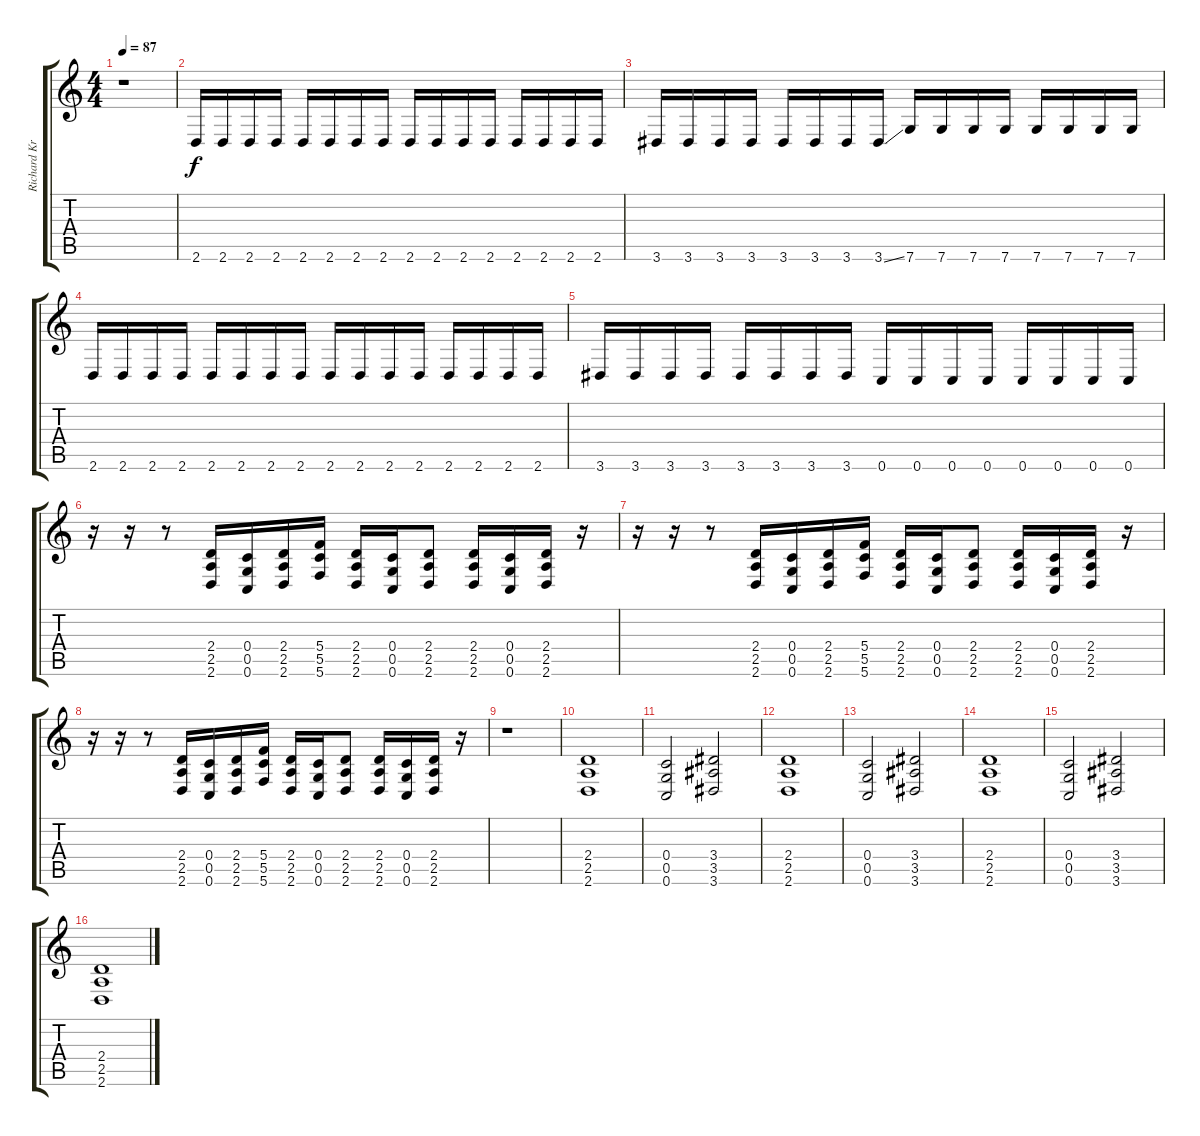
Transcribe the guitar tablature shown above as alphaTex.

\track ("Richard Kruspe-Bernstein - Guitar 1" "Richard Kr") {instrument distortionguitar}
\staff {score tabs}
\tuning (D4 A3 F3 C3 G2 C2) {hide}
\ts (4 4)
\tempo 87
\clef g2
\ks c
r.1{dy f} |
2.6.16 2.6.16 2.6.16 2.6.16 2.6.16 2.6.16 2.6.16 2.6.16 2.6.16 2.6.16 2.6.16 2.6.16 2.6.16 2.6.16 2.6.16 2.6.16 |
3.6.16 3.6.16 3.6.16 3.6.16 3.6.16 3.6.16 3.6.16 3.6{ss}.16 7.6.16 7.6.16 7.6.16 7.6.16 7.6.16 7.6.16 7.6.16 7.6.16 |
2.6.16 2.6.16 2.6.16 2.6.16 2.6.16 2.6.16 2.6.16 2.6.16 2.6.16 2.6.16 2.6.16 2.6.16 2.6.16 2.6.16 2.6.16 2.6.16 |
3.6.16 3.6.16 3.6.16 3.6.16 3.6.16 3.6.16 3.6.16 3.6.16 0.6.16 0.6.16 0.6.16 0.6.16 0.6.16 0.6.16 0.6.16 0.6.16 |
r.16{instrument distortionguitar} r.16 r.8 (2.4 2.5 2.6).16 (0.4 0.5 0.6).16 (2.4 2.5 2.6).16 (5.4 5.5 5.6).16 (2.4 2.5 2.6).16 (0.4 0.5 0.6).16 (2.4 2.5 2.6).8 (2.4 2.5 2.6).16 (0.4 0.5 0.6).16 (2.4 2.5 2.6).16 r.16 |
r.16 r.16 r.8 (2.4 2.5 2.6).16 (0.4 0.5 0.6).16 (2.4 2.5 2.6).16 (5.4 5.5 5.6).16 (2.4 2.5 2.6).16 (0.4 0.5 0.6).16 (2.4 2.5 2.6).8 (2.4 2.5 2.6).16 (0.4 0.5 0.6).16 (2.4 2.5 2.6).16 r.16 |
r.16 r.16 r.8 (2.4 2.5 2.6).16 (0.4 0.5 0.6).16 (2.4 2.5 2.6).16 (5.4 5.5 5.6).16 (2.4 2.5 2.6).16 (0.4 0.5 0.6).16 (2.4 2.5 2.6).8 (2.4 2.5 2.6).16 (0.4 0.5 0.6).16 (2.4 2.5 2.6).16 r.16 |
r.1 |
(2.4 2.5 2.6).1 |
(0.4 0.5 0.6).2 (3.4 3.5 3.6).2 |
(2.4 2.5 2.6).1 |
(0.4 0.5 0.6).2 (3.4 3.5 3.6).2 |
(2.4 2.5 2.6).1 |
(0.4 0.5 0.6).2 (3.4 3.5 3.6).2 |
(2.4 2.5 2.6).1
